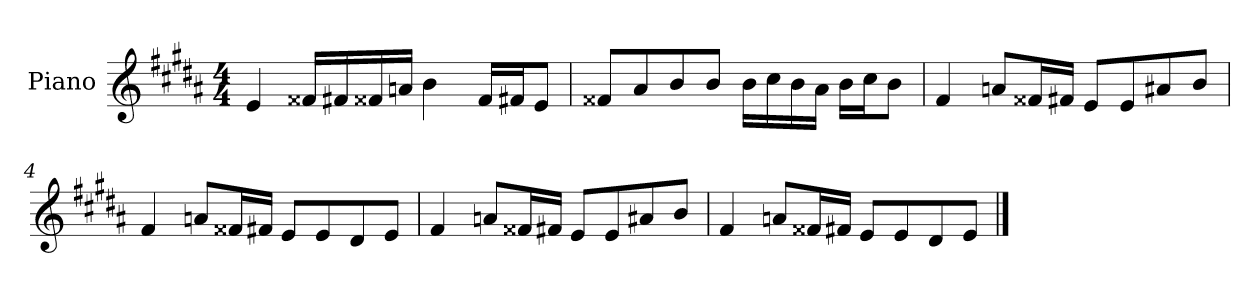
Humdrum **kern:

**kern
*part1
*staff1
*I"Piano
*I'P-no
*clefG2
*k[f#c#g#d#a#]
*M4/4
*MM90
=1
4e/
16f##X/LL
16f#X/
16f##X/
16an/JJ
4b\
16f##/LL
16f#X/J
8e/J
=2
8f##X/L
8a#/
8b/
8b/J
16b\LL
16cc#\
16b\
16a#\JJ
16b\LL
16cc#\J
8b\J
=3
4f#/
8an/L
16f##X/L
16f#X/JJ
8e/L
8e/
8a#X/
8b/J
!!LO:LB:g=z
=4
4f#/
8an/L
16f##X/L
16f#X/JJ
8e/L
8e/
8d#/
8e/J
=5
4f#/
8an/L
16f##X/L
16f#X/JJ
8e/L
8e/
8a#X/
8b/J
=6
4f#/
8an/L
16f##X/L
16f#X/JJ
8e/L
8e/
8d#/
8e/J
==
*-
